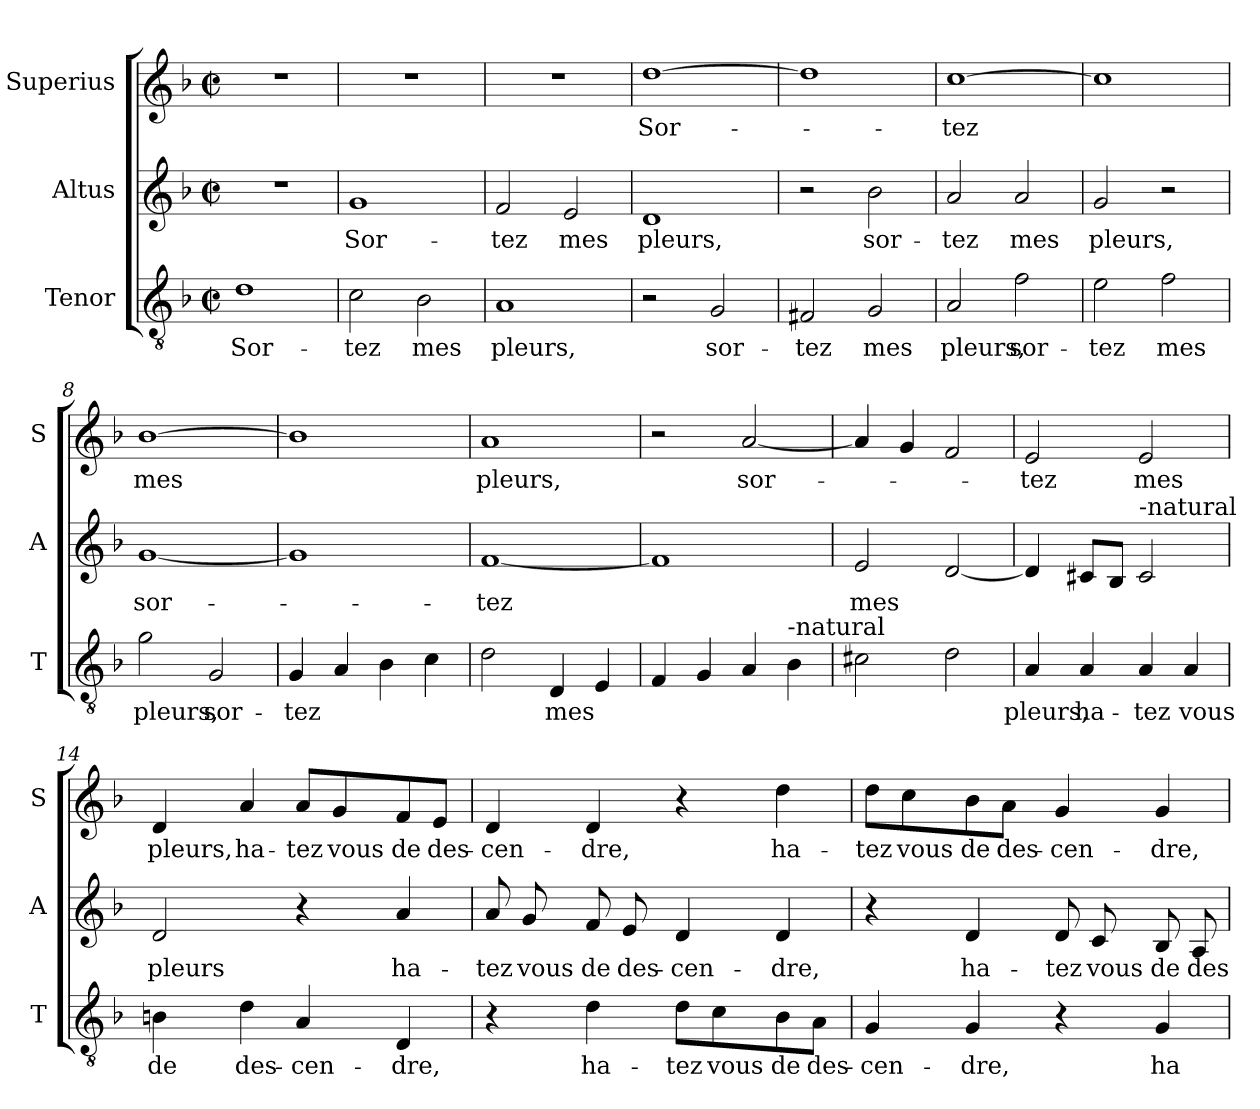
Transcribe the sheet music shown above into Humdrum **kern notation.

**kern	**text	**kern	**text	**kern	**text
*part3	*part3	*part2	*part2	*part1	*part1
*staff3	*staff3	*staff2	*staff2	*staff1	*staff1
*I"Tenor	*	*I"Altus	*	*I"Superius	*
*I'T	*	*I'A	*	*I'S	*
*clefGv2	*	*clefG2	*	*clefG2	*
*k[b-]	*	*k[b-]	*	*k[b-]	*
*F:	*	*F:	*	*F:	*
*M2/2	*	*M2/2	*	*M2/2	*
*met(c|)	*	*met(c|)	*	*met(c|)	*
=1	=1	=1	=1	=1	=1
!	!LO:LY:b	!	!	!	!
1d	Sor-	1r	.	1r	.
=2	=2	=2	=2	=2	=2
!	!LO:LY:b	!	!LO:LY:b	!	!
2c\	-tez	1g	Sor-	1r	.
!	!LO:LY:b	!	!	!	!
2B-\	mes	.	.	.	.
=3	=3	=3	=3	=3	=3
!	!LO:LY:b	!	!LO:LY:b	!	!
1A	pleurs,	2f/	-tez	1r	.
!	!	!	!LO:LY:b	!	!
.	.	2e/	mes	.	.
=4	=4	=4	=4	=4	=4
!	!	!	!LO:LY:b	!	!LO:LY:b
2r	.	1d	pleurs,	[1dd	Sor-
!	!LO:LY:b	!	!	!	!
2G/	sor-	.	.	.	.
=5	=5	=5	=5	=5	=5
!	!LO:LY:b	!	!	!	!
2F#X/	-tez	2r	.	1dd]	.
!	!LO:LY:b	!	!LO:LY:b	!	!
2G/	mes	2b-\	sor-	.	.
=6	=6	=6	=6	=6	=6
!	!LO:LY:b	!	!LO:LY:b	!	!LO:LY:b
2A/	pleurs,	2a/	-tez	[1cc	-tez
!	!LO:LY:b	!	!LO:LY:b	!	!
2f\	sor-	2a/	mes	.	.
!!LO:LB:g=z
=7	=7	=7	=7	=7	=7
!	!LO:LY:b	!	!LO:LY:b	!	!
2e\	-tez	2g/	pleurs,	1cc]	.
!	!LO:LY:b	!	!	!	!
2f\	mes	2r	.	.	.
=8	=8	=8	=8	=8	=8
!	!LO:LY:b	!	!LO:LY:b	!	!LO:LY:b
2g\	pleurs,	[1g	sor-	[1b-	mes
!	!LO:LY:b	!	!	!	!
2G/	sor-	.	.	.	.
=9	=9	=9	=9	=9	=9
!	!LO:LY:b	!	!	!	!
4G/	-tez	1g]	.	1b-]	.
4A/	.	.	.	.	.
4B-\	.	.	.	.	.
4c\	.	.	.	.	.
=10	=10	=10	=10	=10	=10
!	!	!	!LO:LY:b	!	!LO:LY:b
2d\	.	[1f	-tez	1a	pleurs,
!	!LO:LY:b	!	!	!	!
4D/	mes	.	.	.	.
4E/	.	.	.	.	.
=11	=11	=11	=11	=11	=11
4F/	.	1f]	.	2r	.
4G/	.	.	.	.	.
!	!	!	!	!	!LO:LY:b
4A/	.	.	.	[2a/	sor-
!LO:TX:a:t=-natural	!	!	!	!	!
4B-\	.	.	.	.	.
=12	=12	=12	=12	=12	=12
!	!	!	!LO:LY:b	!	!
2c#X\	.	2e/	mes	4a/]	.
.	.	.	.	4g/	.
2d\	.	[2d/	.	2f/	.
!!LO:LB:g=z
=13	=13	=13	=13	=13	=13
!	!LO:LY:b	!	!	!	!LO:LY:b
4A/	pleurs,	4d/]	.	2e/	-tez
!	!LO:LY:b	!	!	!	!
4A/	ha-	8c#X/L	.	.	.
.	.	8B-/J	.	.	.
!	!	!LO:TX:a:t=-natural	!	!	!
!	!LO:LY:b	!	!	!	!LO:LY:b
4A/	-tez	2c#/	.	2e/	mes
!	!LO:LY:b	!	!	!	!
4A/	vous	.	.	.	.
=14	=14	=14	=14	=14	=14
!	!LO:LY:b	!	!LO:LY:b	!	!LO:LY:b
4Bn\	de	2d/	pleurs	4d/	pleurs,
!	!LO:LY:b	!	!	!	!LO:LY:b
4d\	des-	.	.	4a/	ha-
!	!LO:LY:b	!	!	!	!LO:LY:b
4A/	-cen-	4r	.	8a/L	-tez
!	!	!	!	!	!LO:LY:b
.	.	.	.	8g/	vous
!	!LO:LY:b	!	!LO:LY:b	!	!LO:LY:b
4D/	-dre,	4a/	ha-	8f/	de
!	!	!	!	!	!LO:LY:b
.	.	.	.	8e/J	des-
=15	=15	=15	=15	=15	=15
!	!	!	!LO:LY:b	!	!LO:LY:b
4r	.	8a/	-tez	4d/	-cen-
!	!	!	!LO:LY:b	!	!
.	.	8g/	vous	.	.
!	!LO:LY:b	!	!LO:LY:b	!	!LO:LY:b
4d\	ha-	8f/	de	4d/	-dre,
!	!	!	!LO:LY:b	!	!
.	.	8e/	des-	.	.
!	!LO:LY:b	!	!LO:LY:b	!	!
8d\L	-tez	4d/	-cen-	4r	.
!	!LO:LY:b	!	!	!	!
8c\	vous	.	.	.	.
!	!LO:LY:b	!	!LO:LY:b	!	!LO:LY:b
8B-\	de	4d/	-dre,	4dd\	ha-
!	!LO:LY:b	!	!	!	!
8A\J	des-	.	.	.	.
=16	=16	=16	=16	=16	=16
!	!LO:LY:b	!	!	!	!LO:LY:b
4G/	-cen-	4r	.	8dd\L	-tez
!	!	!	!	!	!LO:LY:b
.	.	.	.	8cc\	vous
!	!LO:LY:b	!	!LO:LY:b	!	!LO:LY:b
4G/	-dre,	4d/	ha-	8b-\	de
!	!	!	!	!	!LO:LY:b
.	.	.	.	8a\J	des-
!	!	!	!LO:LY:b	!	!LO:LY:b
4r	.	8d/	-tez	4g/	-cen-
!	!	!	!LO:LY:b	!	!
.	.	8c/	vous	.	.
!	!LO:LY:b	!	!LO:LY:b	!	!LO:LY:b
4G/	ha-	8B-/	de	4g/	-dre,
!	!	!	!LO:LY:b	!	!
.	.	8A/	des-	.	.
=	=	=	=	=	=
*-	*-	*-	*-	*-	*-
